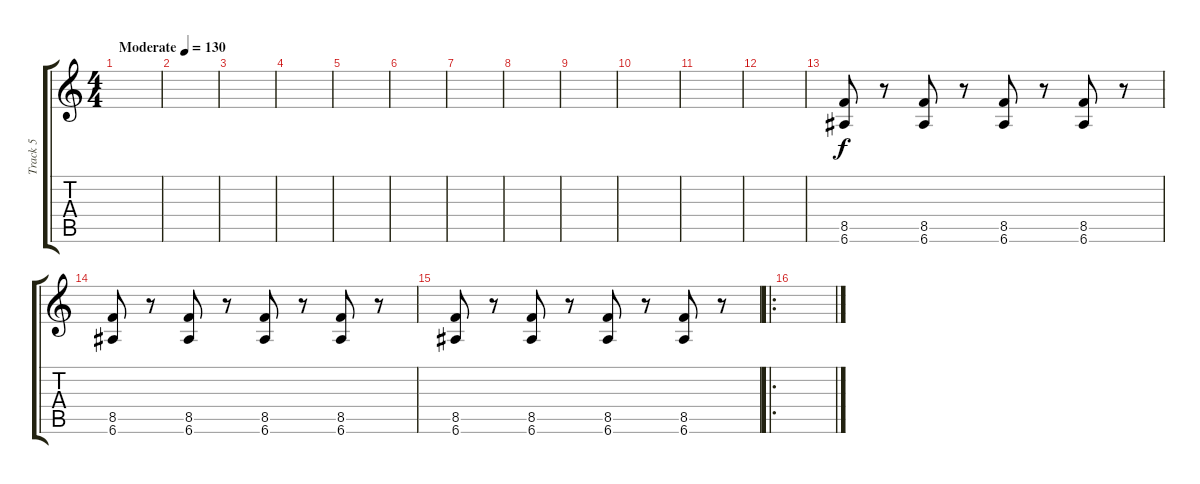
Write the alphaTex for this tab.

\track ("Track 5" "Track 5") {instrument distortionguitar}
\staff {score tabs}
\tuning (E4 B3 G3 D3 A2 E2) {hide}
\ts (4 4)
\tempo (130 "Moderate")
\clef g2
\ks c
|
|
|
|
|
|
|
|
|
|
|
|
(8.5 6.6).8 r.8 (8.5 6.6).8 r.8 (8.5 6.6).8 r.8 (8.5 6.6).8 r.8 |
(8.5 6.6).8 r.8 (8.5 6.6).8 r.8 (8.5 6.6).8 r.8 (8.5 6.6).8 r.8 |
(8.5 6.6).8 r.8 (8.5 6.6).8 r.8 (8.5 6.6).8 r.8 (8.5 6.6).8 r.8 |
\ro
